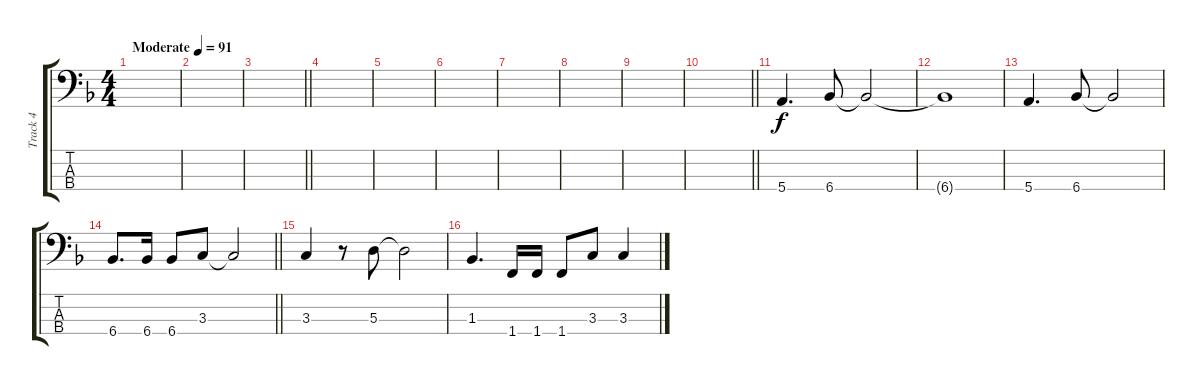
\track ("Track 4" "Track 4") {instrument electricbassfinger}
\staff {score tabs}
\tuning (G2 D2 A1 E1) {hide}
\ts (4 4)
\tempo (91 "Moderate")
\clef f4
\ks f
|
|
\barLineRight lightlight
|
|
|
|
|
|
|
\barLineRight lightlight
|
5.4.4{d} 6.4.8 6.4{t}.2 |
6.4{t}.1 |
5.4.4{d} 6.4.8 6.4{t}.2 |
\barLineRight lightlight
6.4.8{d} 6.4.16 6.4.8 3.3.8 3.3{t}.2 |
3.3.4 r.8 5.3.8 5.3{t}.2 |
1.3.4{d} 1.4.16 1.4.16 1.4.8 3.3.8 3.3.4
